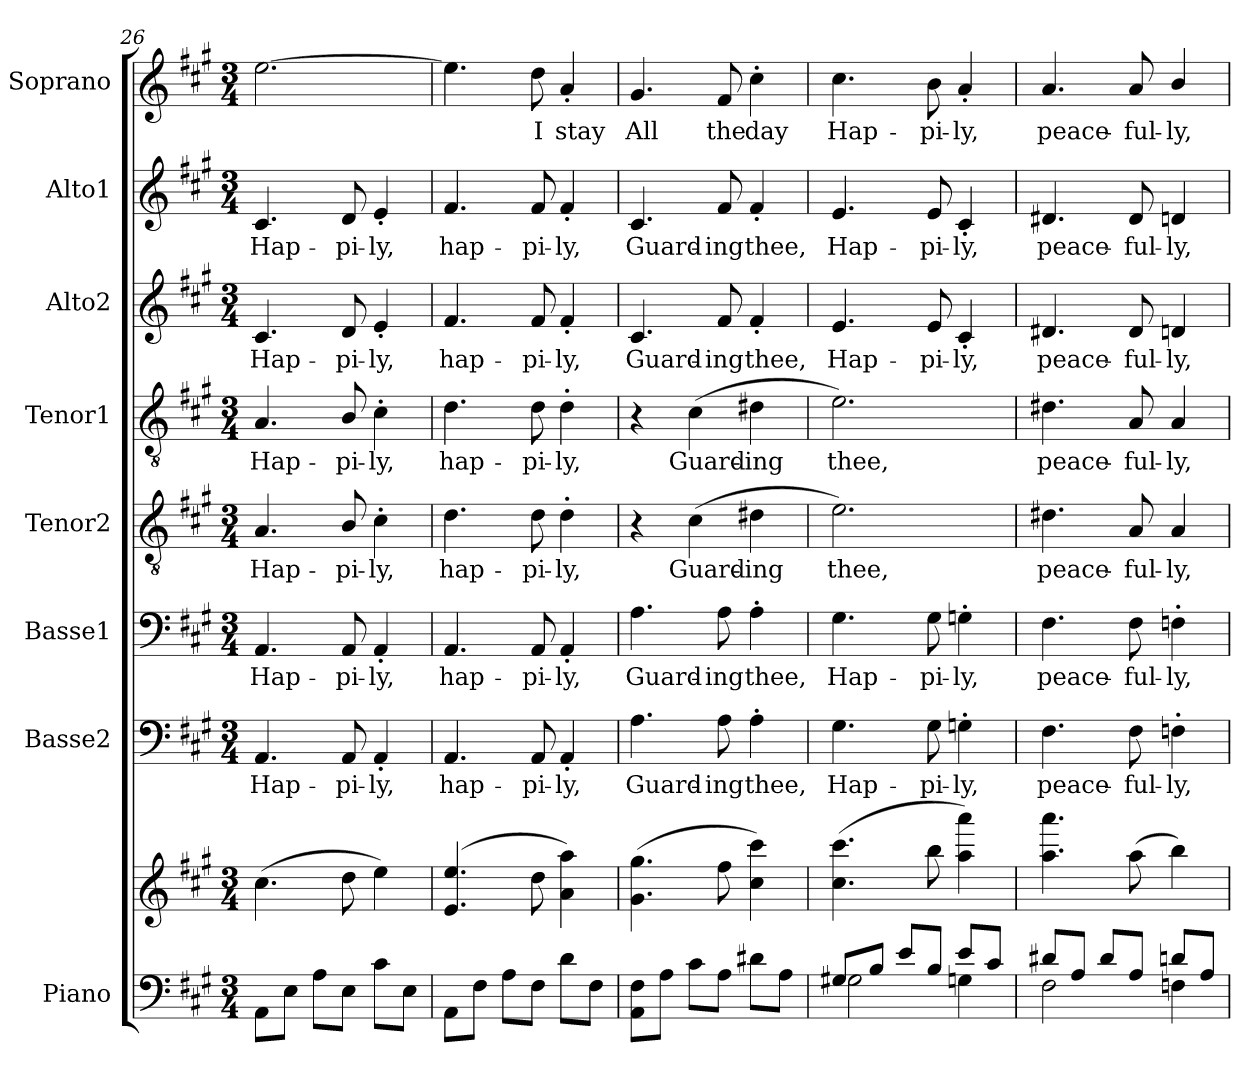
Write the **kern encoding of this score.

**kern	**kern	**kern	**text	**kern	**text	**kern	**text	**kern	**text	**kern	**text	**kern	**text	**kern	**text
*part8	*part8	*part7	*part7	*part6	*part6	*part5	*part5	*part4	*part4	*part3	*part3	*part2	*part2	*part1	*part1
*staff9	*staff8	*staff7	*staff7	*staff6	*staff6	*staff5	*staff5	*staff4	*staff4	*staff3	*staff3	*staff2	*staff2	*staff1	*staff1
*I"Piano	*	*I"Basse2	*	*I"Basse1	*	*I"Tenor2	*	*I"Tenor1	*	*I"Alto2	*	*I"Alto1	*	*I"Soprano	*
*I'Pno.	*	*I'B2.	*	*I'B1.	*	*I'T2.	*	*I'T1.	*	*I'A2.	*	*I'A1.	*	*I'S.	*
*clefF4	*clefG2	*clefF4	*	*clefF4	*	*clefGv2	*	*clefGv2	*	*clefG2	*	*clefG2	*	*clefG2	*
*k[f#c#g#]	*k[f#c#g#]	*k[f#c#g#]	*	*k[f#c#g#]	*	*k[f#c#g#]	*	*k[f#c#g#]	*	*k[f#c#g#]	*	*k[f#c#g#]	*	*k[f#c#g#]	*
*A:	*A:	*A:	*	*A:	*	*A:	*	*A:	*	*A:	*	*A:	*	*A:	*
*M3/4	*M3/4	*M3/4	*	*M3/4	*	*M3/4	*	*M3/4	*	*M3/4	*	*M3/4	*	*M3/4	*
=26	=26	=26	=26	=26	=26	=26	=26	=26	=26	=26	=26	=26	=26	=26	=26
!	!	!	!LO:LY:b	!	!LO:LY:b	!	!LO:LY:b	!	!LO:LY:b	!	!LO:LY:b	!	!LO:LY:b	!	!
8AA\L	(>4.cc#\	4.AA/	Hap-	4.AA/	Hap-	4.A/	Hap-	4.A/	Hap-	4.c#/	Hap-	4.c#/	Hap-	[>2.ee\	.
8E\J	.	.	.	.	.	.	.	.	.	.	.	.	.	.	.
8A\L	.	.	.	.	.	.	.	.	.	.	.	.	.	.	.
!	!	!	!LO:LY:b	!	!LO:LY:b	!	!LO:LY:b	!	!LO:LY:b	!	!LO:LY:b	!	!LO:LY:b	!	!
8E\J	8dd\	8AA/	-pi-	8AA/	-pi-	8B/	-pi-	8B/	-pi-	8d/	-pi-	8d/	-pi-	.	.
!	!	!	!LO:LY:b	!	!LO:LY:b	!	!LO:LY:b	!	!LO:LY:b	!	!LO:LY:b	!	!LO:LY:b	!	!
8c#\L	4ee\)	4AA'</	-ly,	4AA'</	-ly,	4c#'>\	-ly,	4c#'>\	-ly,	4e'</	-ly,	4e'</	-ly,	.	.
8E\J	.	.	.	.	.	.	.	.	.	.	.	.	.	.	.
=27	=27	=27	=27	=27	=27	=27	=27	=27	=27	=27	=27	=27	=27	=27	=27
!	!	!	!LO:LY:b	!	!LO:LY:b	!	!LO:LY:b	!	!LO:LY:b	!	!LO:LY:b	!	!LO:LY:b	!	!
8AA\L	(>4.e/ 4.ee/	4.AA/	hap-	4.AA/	hap-	4.d\	hap-	4.d\	hap-	4.f#/	hap-	4.f#/	hap-	4.ee\]	.
8F#\J	.	.	.	.	.	.	.	.	.	.	.	.	.	.	.
8A\L	.	.	.	.	.	.	.	.	.	.	.	.	.	.	.
!	!	!	!LO:LY:b	!	!LO:LY:b	!	!LO:LY:b	!	!LO:LY:b	!	!LO:LY:b	!	!LO:LY:b	!	!LO:LY:b
8F#\J	8dd\	8AA/	-pi-	8AA/	-pi-	8d\	-pi-	8d\	-pi-	8f#/	-pi-	8f#/	-pi-	8dd\	I
!	!	!	!LO:LY:b	!	!LO:LY:b	!	!LO:LY:b	!	!LO:LY:b	!	!LO:LY:b	!	!LO:LY:b	!	!LO:LY:b
8d\L	4a\ 4aa\)	4AA'</	-ly,	4AA'</	-ly,	4d'>\	-ly,	4d'>\	-ly,	4f#'</	-ly,	4f#'</	-ly,	4a'</	stay
8F#\J	.	.	.	.	.	.	.	.	.	.	.	.	.	.	.
=28	=28	=28	=28	=28	=28	=28	=28	=28	=28	=28	=28	=28	=28	=28	=28
!	!	!	!LO:LY:b	!	!LO:LY:b	!	!	!	!	!	!LO:LY:b	!	!LO:LY:b	!	!LO:LY:b
8AA\ 8F#\L	(>4.g#\ 4.gg#\	4.A\	Guard-	4.A\	Guard-	4r	.	4r	.	4.c#/	Guard-	4.c#/	Guard-	4.g#/	All
8A\J	.	.	.	.	.	.	.	.	.	.	.	.	.	.	.
!	!	!	!	!	!	!	!LO:LY:b	!	!LO:LY:b	!	!	!	!	!	!
8c#\L	.	.	.	.	.	(>4c#\	Guard-	(>4c#\	Guard-	.	.	.	.	.	.
!	!	!	!LO:LY:b	!	!LO:LY:b	!	!	!	!	!	!LO:LY:b	!	!LO:LY:b	!	!LO:LY:b
8A\J	8ff#\	8A\	-ing	8A\	-ing	.	.	.	.	8f#/	-ing	8f#/	-ing	8f#/	the
!	!	!	!LO:LY:b	!	!LO:LY:b	!	!LO:LY:b	!	!LO:LY:b	!	!LO:LY:b	!	!LO:LY:b	!	!LO:LY:b
8d#X\L	4cc#\ 4ccc#\)	4A'>\	thee,	4A'>\	thee,	4d#X\	-ing	4d#X\	-ing	4f#'</	thee,	4f#'</	thee,	4cc#'>\	day
8A\J	.	.	.	.	.	.	.	.	.	.	.	.	.	.	.
=29	=29	=29	=29	=29	=29	=29	=29	=29	=29	=29	=29	=29	=29	=29	=29
*^	*	*	*	*	*	*	*	*	*	*	*	*	*	*	*
!	!	!	!	!LO:LY:b	!	!LO:LY:b	!	!LO:LY:b	!	!LO:LY:b	!	!LO:LY:b	!	!LO:LY:b	!	!LO:LY:b
8G#X/L	2G#\	(>4.cc#\ 4.ccc#\	4.G#\	Hap-	4.G#\	Hap-	2.e\)	thee,	2.e\)	thee,	4.e/	Hap-	4.e/	Hap-	4.cc#\	Hap-
8B/J	.	.	.	.	.	.	.	.	.	.	.	.	.	.	.	.
8e/L	.	.	.	.	.	.	.	.	.	.	.	.	.	.	.	.
!	!	!	!	!LO:LY:b	!	!LO:LY:b	!	!	!	!	!	!LO:LY:b	!	!LO:LY:b	!	!LO:LY:b
8B/J	.	8bb\	8G#\	-pi-	8G#\	-pi-	.	.	.	.	8e/	-pi-	8e/	-pi-	8b\	-pi-
!	!	!	!	!LO:LY:b	!	!LO:LY:b	!	!	!	!	!	!LO:LY:b	!	!LO:LY:b	!	!LO:LY:b
8e/L	4Gn\	4aa\ 4aaa\)	4Gn'>\	-ly,	4Gn'>\	-ly,	.	.	.	.	4c#'</	-ly,	4c#'</	-ly,	4a'</	-ly,
8c#/J	.	.	.	.	.	.	.	.	.	.	.	.	.	.	.	.
=30	=30	=30	=30	=30	=30	=30	=30	=30	=30	=30	=30	=30	=30	=30	=30	=30
!	!	!	!	!LO:LY:b	!	!LO:LY:b	!	!LO:LY:b	!	!LO:LY:b	!	!LO:LY:b	!	!LO:LY:b	!	!LO:LY:b
8d#X/L	2F#\	4.aa\ 4.aaa\	4.F#\	peace-	4.F#\	peace-	4.d#X\	peace-	4.d#X\	peace-	4.d#X/	peace-	4.d#X/	peace-	4.a/	peace-
8A/J	.	.	.	.	.	.	.	.	.	.	.	.	.	.	.	.
8d#/L	.	.	.	.	.	.	.	.	.	.	.	.	.	.	.	.
!	!	!	!	!LO:LY:b	!	!LO:LY:b	!	!LO:LY:b	!	!LO:LY:b	!	!LO:LY:b	!	!LO:LY:b	!	!LO:LY:b
8A/J	.	(>8aa\	8F#\	-ful-	8F#\	-ful-	8A/	-ful-	8A/	-ful-	8d#/	-ful-	8d#/	-ful-	8a/	-ful-
!	!	!	!	!LO:LY:b	!	!LO:LY:b	!	!LO:LY:b	!	!LO:LY:b	!	!LO:LY:b	!	!LO:LY:b	!	!LO:LY:b
8dn/L	4Fn\	4bb\)	4Fn'>\	-ly,	4Fn'>\	-ly,	4A/	-ly,	4A/	-ly,	4dn/	-ly,	4dn/	-ly,	4b/	-ly,
8A/J	.	.	.	.	.	.	.	.	.	.	.	.	.	.	.	.
*v	*v	*	*	*	*	*	*	*	*	*	*	*	*	*	*	*
=	=	=	=	=	=	=	=	=	=	=	=	=	=	=	=
*-	*-	*-	*-	*-	*-	*-	*-	*-	*-	*-	*-	*-	*-	*-	*-
